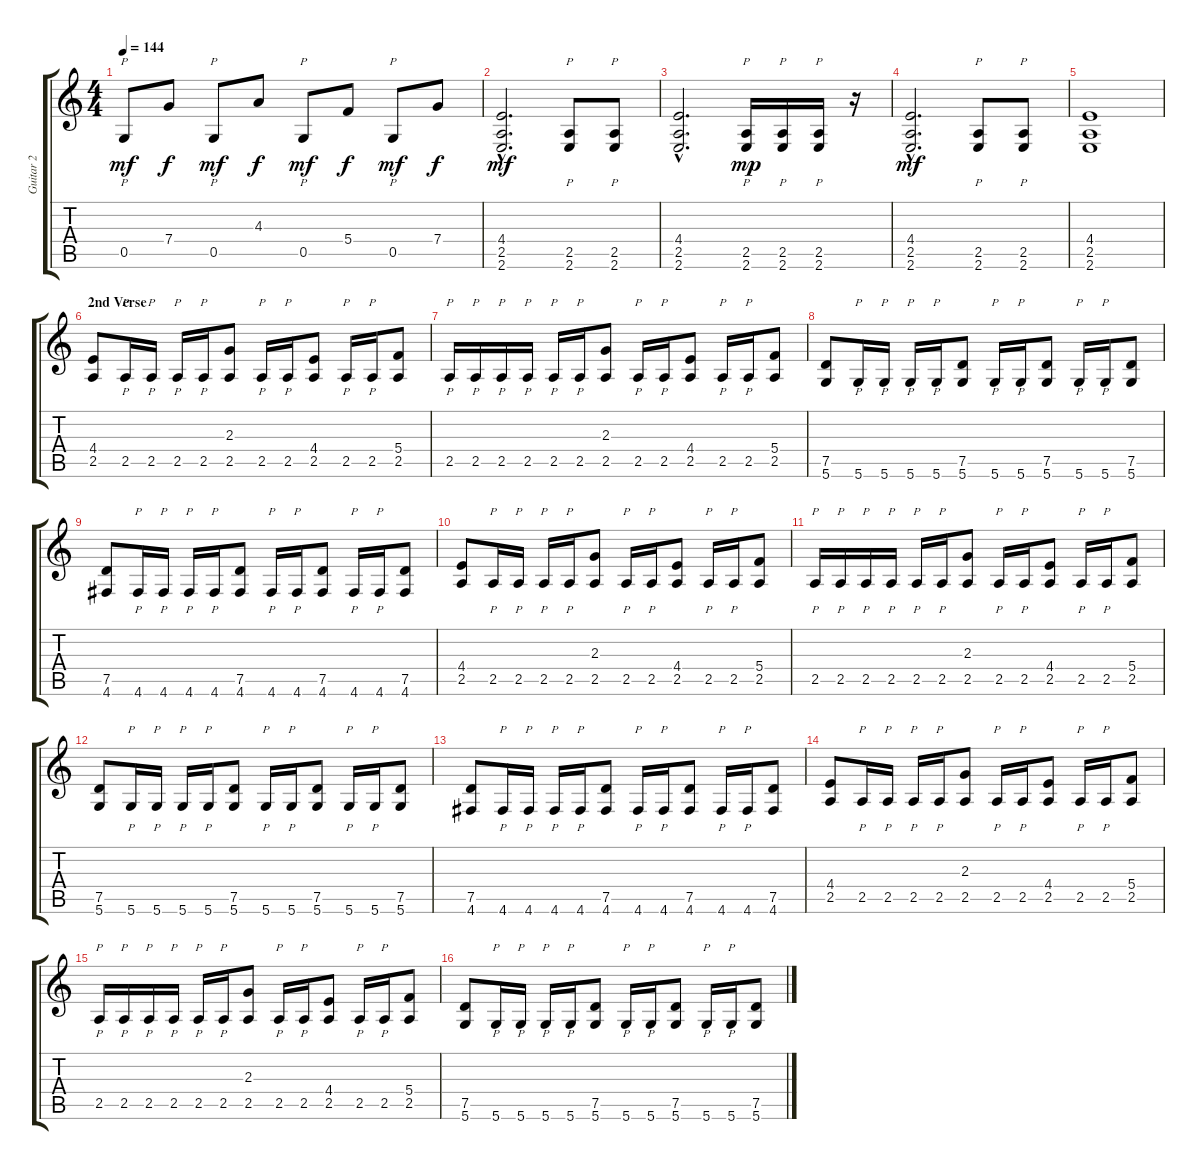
\track ("Guitar 2" "Guitar 2") {instrument distortionguitar}
\staff {score tabs}
\tuning (D4 A3 F3 C3 G2 D2) {hide}
\ts (4 4)
\tempo 144
\clef g2
\ks c
0.5.8{p dy mf} 7.4.8{dy f} 0.5.8{p dy mf} 4.3.8{dy f} 0.5.8{p dy mf} 5.4.8{dy f} 0.5.8{p dy mf} 7.4.8{dy f} |
(4.4{hac} 2.5{hac} 2.6{hac}).2{d dy mf} (2.5 2.6).8{p} (2.5 2.6).8{p} |
(4.4{hac} 2.5{hac} 2.6{hac}).2{d} (2.5 2.6).16{p dy mp} (2.5 2.6).16{p} (2.5 2.6).16{p} r.16 |
(4.4{hac} 2.5{hac} 2.6{hac}).2{d dy mf} (2.5 2.6).8{p} (2.5 2.6).8{p} |
(4.4 2.5 2.6).1 |
\section ("" "2nd Verse")
(4.4 2.5).8 2.5.16{p} 2.5.16{p} 2.5.16{p} 2.5.16{p} (2.3 2.5).8 2.5.16{p} 2.5.16{p} (4.4 2.5).8 2.5.16{p} 2.5.16{p} (5.4 2.5).8 |
2.5.16{p} 2.5.16{p} 2.5.16{p} 2.5.16{p} 2.5.16{p} 2.5.16{p} (2.3 2.5).8 2.5.16{p} 2.5.16{p} (4.4 2.5).8 2.5.16{p} 2.5.16{p} (5.4 2.5).8 |
(7.5 5.6).8 5.6.16{p} 5.6.16{p} 5.6.16{p} 5.6.16{p} (7.5 5.6).8 5.6.16{p} 5.6.16{p} (7.5 5.6).8 5.6.16{p} 5.6.16{p} (7.5 5.6).8 |
(7.5 4.6).8 4.6.16{p} 4.6.16{p} 4.6.16{p} 4.6.16{p} (7.5 4.6).8 4.6.16{p} 4.6.16{p} (7.5 4.6).8 4.6.16{p} 4.6.16{p} (7.5 4.6).8 |
(4.4 2.5).8 2.5.16{p} 2.5.16{p} 2.5.16{p} 2.5.16{p} (2.3 2.5).8 2.5.16{p} 2.5.16{p} (4.4 2.5).8 2.5.16{p} 2.5.16{p} (5.4 2.5).8 |
2.5.16{p} 2.5.16{p} 2.5.16{p} 2.5.16{p} 2.5.16{p} 2.5.16{p} (2.3 2.5).8 2.5.16{p} 2.5.16{p} (4.4 2.5).8 2.5.16{p} 2.5.16{p} (5.4 2.5).8 |
(7.5 5.6).8 5.6.16{p} 5.6.16{p} 5.6.16{p} 5.6.16{p} (7.5 5.6).8 5.6.16{p} 5.6.16{p} (7.5 5.6).8 5.6.16{p} 5.6.16{p} (7.5 5.6).8 |
(7.5 4.6).8 4.6.16{p} 4.6.16{p} 4.6.16{p} 4.6.16{p} (7.5 4.6).8 4.6.16{p} 4.6.16{p} (7.5 4.6).8 4.6.16{p} 4.6.16{p} (7.5 4.6).8 |
(4.4 2.5).8 2.5.16{p} 2.5.16{p} 2.5.16{p} 2.5.16{p} (2.3 2.5).8 2.5.16{p} 2.5.16{p} (4.4 2.5).8 2.5.16{p} 2.5.16{p} (5.4 2.5).8 |
2.5.16{p} 2.5.16{p} 2.5.16{p} 2.5.16{p} 2.5.16{p} 2.5.16{p} (2.3 2.5).8 2.5.16{p} 2.5.16{p} (4.4 2.5).8 2.5.16{p} 2.5.16{p} (5.4 2.5).8 |
(7.5 5.6).8 5.6.16{p} 5.6.16{p} 5.6.16{p} 5.6.16{p} (7.5 5.6).8 5.6.16{p} 5.6.16{p} (7.5 5.6).8 5.6.16{p} 5.6.16{p} (7.5 5.6).8
